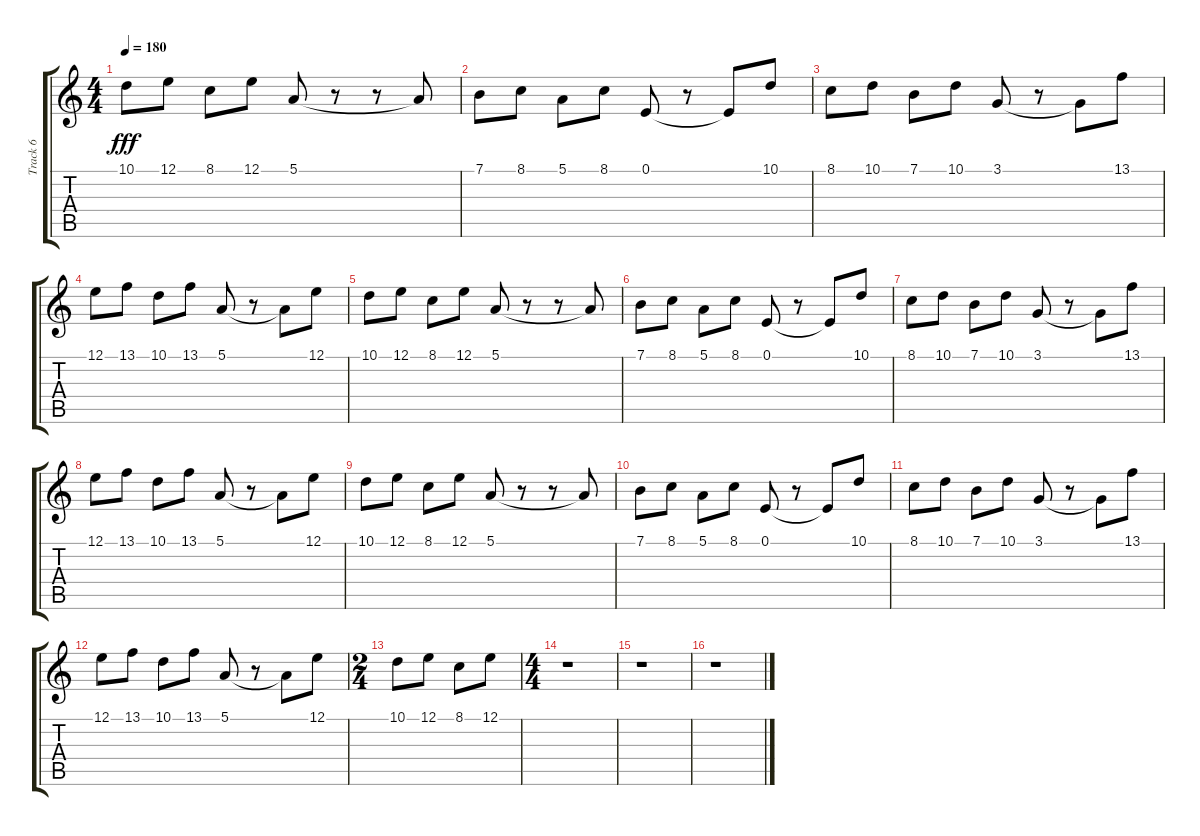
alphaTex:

\track ("Track 6" "Track 6") {instrument stringensemble1}
\staff {score tabs}
\tuning (E4 B3 G3 D3 A2 E2) {hide}
\ts (4 4)
\tempo 180
\clef g2
\ks c
10.1.8{dy fff} 12.1.8 8.1.8 12.1.8 5.1.8 r.8 r.8 5.1{t}.8 |
7.1.8 8.1.8 5.1.8 8.1.8 0.1.8 r.8 0.1{t}.8 10.1.8 |
8.1.8 10.1.8 7.1.8 10.1.8 3.1.8 r.8 3.1{t}.8 13.1.8 |
12.1.8 13.1.8 10.1.8 13.1.8 5.1.8 r.8 5.1{t}.8 12.1.8 |
10.1.8 12.1.8 8.1.8 12.1.8 5.1.8 r.8 r.8 5.1{t}.8 |
7.1.8 8.1.8 5.1.8 8.1.8 0.1.8 r.8 0.1{t}.8 10.1.8 |
8.1.8 10.1.8 7.1.8 10.1.8 3.1.8 r.8 3.1{t}.8 13.1.8 |
12.1.8 13.1.8 10.1.8 13.1.8 5.1.8 r.8 5.1{t}.8 12.1.8 |
10.1.8 12.1.8 8.1.8 12.1.8 5.1.8 r.8 r.8 5.1{t}.8 |
7.1.8 8.1.8 5.1.8 8.1.8 0.1.8 r.8 0.1{t}.8 10.1.8 |
8.1.8 10.1.8 7.1.8 10.1.8 3.1.8 r.8 3.1{t}.8 13.1.8 |
12.1.8 13.1.8 10.1.8 13.1.8 5.1.8 r.8 5.1{t}.8 12.1.8 |
\ts (2 4)
10.1.8 12.1.8 8.1.8 12.1.8 |
\ts (4 4)
r.1 |
r.1 |
r.1
